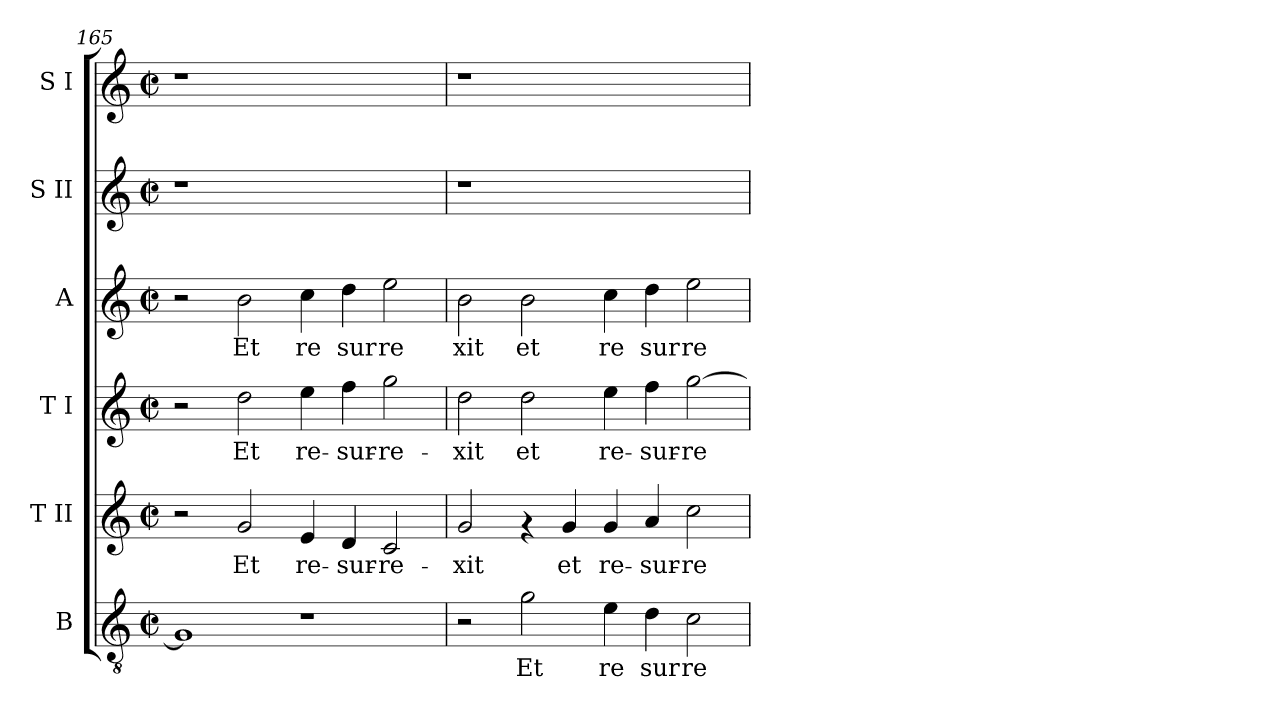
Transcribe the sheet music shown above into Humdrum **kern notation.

**kern	**text	**kern	**text	**kern	**text	**kern	**text	**kern	**kern
*part6	*part6	*part5	*part5	*part4	*part4	*part3	*part3	*part2	*part1
*staff6	*staff6	*staff5	*staff5	*staff4	*staff4	*staff3	*staff3	*staff2	*staff1
*I"B	*	*I"T II	*	*I"T I	*	*I"A	*	*I"S II	*I"S I
*I'B	*	*I'T II	*	*I'T I	*	*I'A	*	*I'S II	*I'S I
*clefGv2	*	*clefG2	*	*clefG2	*	*clefG2	*	*clefG2	*clefG2
*k[]	*	*k[]	*	*k[]	*	*k[]	*	*k[]	*k[]
*C:	*	*C:	*	*C:	*	*C:	*	*C:	*C:
*M2/2	*	*M2/2	*	*M2/2	*	*M2/2	*	*M2/2	*M2/2
*met(c|)	*	*met(c|)	*	*met(c|)	*	*met(c|)	*	*met(c|)	*met(c|)
=165	=165	=165	=165	=165	=165	=165	=165	=165	=165
!	!LO:LY:b:cj	!	!	!	!	!	!	!	!
1G]	.	2r	.	2r	.	2r	.	1r	1r
!	!	!	!LO:LY:b:cj	!	!LO:LY:b:cj	!	!LO:LY:b:cj	!	!
.	.	2g/	Et	2dd\	Et	2b\	Et	.	.
!	!	!	!LO:LY:b:cj	!	!LO:LY:b:cj	!	!LO:LY:b:cj	!	!
1r	.	4e/	re-	4ee\	re-	4cc\	re	1ryy	1ryy
!	!	!	!LO:LY:b:cj	!	!LO:LY:b:cj	!	!LO:LY:b:cj	!	!
.	.	4d/	-sur-	4ff\	-sur-	4dd\	sur	.	.
!	!	!	!LO:LY:b:cj	!	!LO:LY:b:cj	!	!LO:LY:b:cj	!	!
.	.	2c/	-re-	2gg\	-re-	2ee\	re	.	.
=166	=166	=166	=166	=166	=166	=166	=166	=166	=166
!	!	!	!LO:LY:b:cj	!	!LO:LY:b:cj	!	!LO:LY:b:cj	!	!
2r	.	2g/	-xit	2dd\	-xit	2b\	xit	1r	1r
!	!LO:LY:b:cj	!	!	!	!LO:LY:b:cj	!	!LO:LY:b:cj	!	!
2g\	Et	4rf	.	2dd\	et	2b\	et	.	.
!	!	!	!LO:LY:b:cj	!	!	!	!	!	!
.	.	4g/	et	.	.	.	.	.	.
!	!LO:LY:b:cj	!	!LO:LY:b:cj	!	!LO:LY:b:cj	!	!LO:LY:b:cj	!	!
4e\	re	4g/	re-	4ee\	re-	4cc\	re	1ryy	1ryy
!	!LO:LY:b:cj	!	!LO:LY:b:cj	!	!LO:LY:b:cj	!	!LO:LY:b:cj	!	!
4d\	sur	4a/	-sur-	4ff\	-sur-	4dd\	sur	.	.
!	!LO:LY:b:cj	!	!LO:LY:b:cj	!	!LO:LY:b:cj	!	!LO:LY:b:cj	!	!
2c\	re	2cc\	-re-	[>2gg\	-re-	2ee\	re	.	.
=	=	=	=	=	=	=	=	=	=
*-	*-	*-	*-	*-	*-	*-	*-	*-	*-
